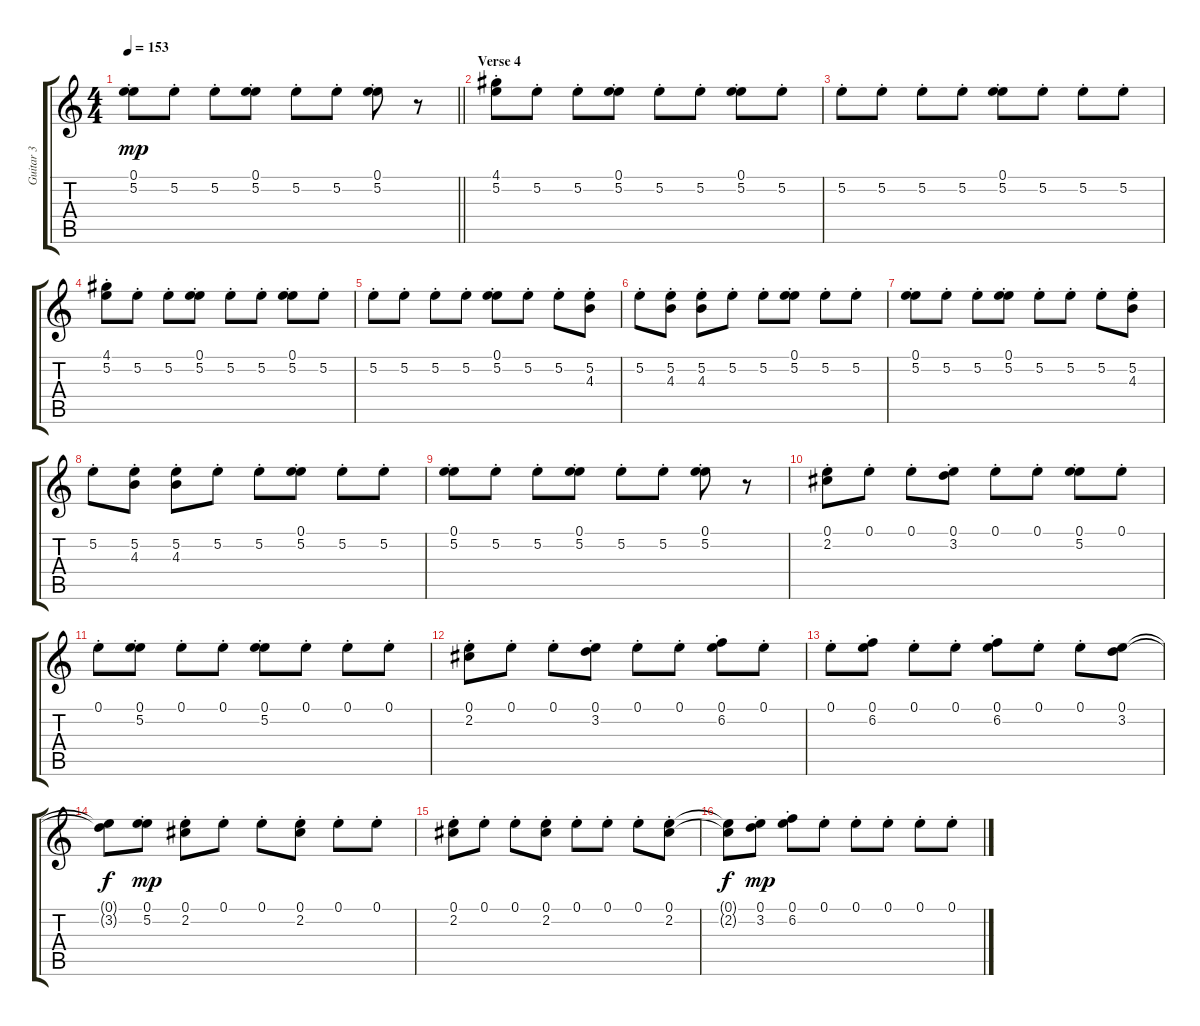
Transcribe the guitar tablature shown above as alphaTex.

\track ("Guitar 3" "Guitar 3") {instrument electricguitarclean}
\staff {score tabs}
\tuning (E4 B3 G3 D3 A2 E2) {hide}
\ts (4 4)
\tempo 153
\clef g2
\barLineRight lightlight
\ks c
(0.1{st} 5.2{st}).8{dy mp} 5.2{st}.8 5.2{st}.8 (0.1{st} 5.2{st}).8 5.2{st}.8 5.2{st}.8 (0.1{st} 5.2{st}).8 r.8 |
\section ("" "Verse 4")
(4.1{st} 5.2{st}).8 5.2{st}.8 5.2{st}.8 (0.1{st} 5.2{st}).8 5.2{st}.8 5.2{st}.8 (0.1{st} 5.2{st}).8 5.2{st}.8 |
5.2{st}.8 5.2{st}.8 5.2{st}.8 5.2{st}.8 (0.1{st} 5.2{st}).8 5.2{st}.8 5.2{st}.8 5.2{st}.8 |
(4.1{st} 5.2{st}).8 5.2{st}.8 5.2{st}.8 (0.1{st} 5.2{st}).8 5.2{st}.8 5.2{st}.8 (0.1{st} 5.2{st}).8 5.2{st}.8 |
5.2{st}.8 5.2{st}.8 5.2{st}.8 5.2{st}.8 (0.1{st} 5.2{st}).8 5.2{st}.8 5.2{st}.8 (5.2{st} 4.3).8 |
5.2{st}.8 (5.2{st} 4.3).8 (5.2{st} 4.3).8 5.2{st}.8 5.2{st}.8 (0.1{st} 5.2{st}).8 5.2{st}.8 5.2{st}.8 |
(0.1{st} 5.2{st}).8 5.2{st}.8 5.2{st}.8 (0.1{st} 5.2{st}).8 5.2{st}.8 5.2{st}.8 5.2{st}.8 (5.2{st} 4.3).8 |
5.2{st}.8 (5.2{st} 4.3{st}).8 (5.2{st} 4.3{st}).8 5.2{st}.8 5.2{st}.8 (0.1{st} 5.2{st}).8 5.2{st}.8 5.2{st}.8 |
(0.1{st} 5.2{st}).8 5.2{st}.8 5.2{st}.8 (0.1{st} 5.2{st}).8 5.2{st}.8 5.2{st}.8 (0.1{st} 5.2{st}).8 r.8 |
(0.1{st} 2.2{st}).8 0.1{st}.8 0.1{st}.8 (0.1{st} 3.2{st}).8 0.1{st}.8 0.1{st}.8 (0.1{st} 5.2{st}).8 0.1{st}.8 |
0.1{st}.8 (0.1{st} 5.2{st}).8 0.1{st}.8 0.1{st}.8 (0.1{st} 5.2{st}).8 0.1{st}.8 0.1{st}.8 0.1{st}.8 |
(0.1{st} 2.2{st}).8 0.1{st}.8 0.1{st}.8 (0.1{st} 3.2{st}).8 0.1{st}.8 0.1{st}.8 (0.1{st} 6.2{st}).8 0.1{st}.8 |
0.1{st}.8 (0.1{st} 6.2{st}).8 0.1{st}.8 0.1{st}.8 (0.1{st} 6.2{st}).8 0.1{st}.8 0.1{st}.8 (0.1 3.2).8 |
(0.1{t} 3.2{t}).8{dy f} (0.1{st} 5.2{st}).8{dy mp} (0.1{st} 2.2{st}).8 0.1{st}.8 0.1{st}.8 (0.1{st} 2.2{st}).8 0.1{st}.8 0.1{st}.8 |
(0.1{st} 2.2{st}).8 0.1{st}.8 0.1{st}.8 (0.1{st} 2.2{st}).8 0.1{st}.8 0.1{st}.8 0.1{st}.8 (0.1{st} 2.2{st}).8 |
(0.1{t} 2.2{t}).8{dy f} (0.1{st} 3.2{st}).8{dy mp} (0.1{st} 6.2{st}).8 0.1{st}.8 0.1{st}.8 0.1{st}.8 0.1{st}.8 0.1{st}.8
